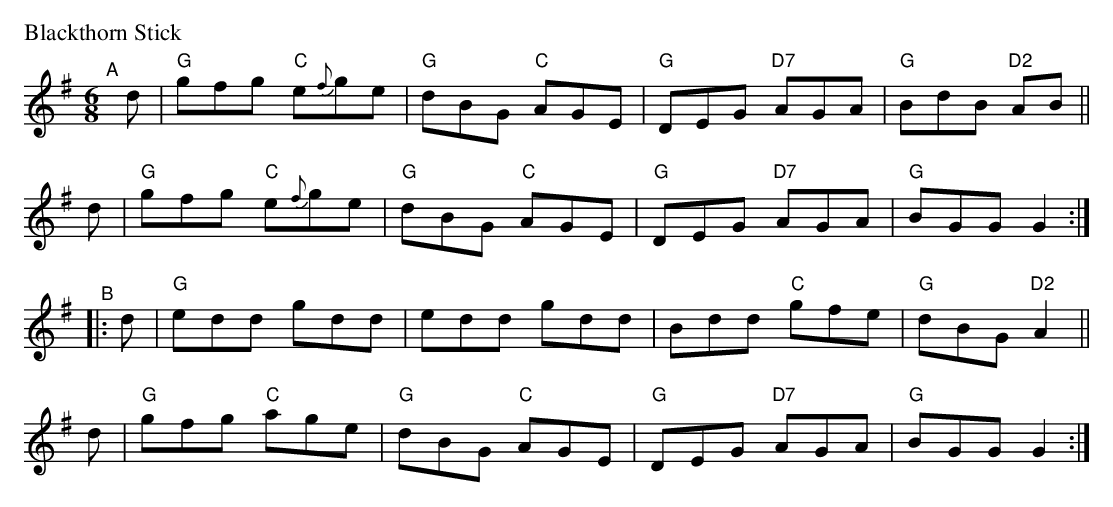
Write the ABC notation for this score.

X:1
P: Blackthorn Stick
M: 6/8
L: 1/8
K: G
"^A"[|]\
d | "G"gfg "C"e{f}ge | "G"dBG "C"AGE | "G"DEG "D7"AGA | "G"BdB "D2"AB ||
d | "G"gfg "C"e{f}ge | "G"dBG "C"AGE | "G"DEG "D7"AGA | "G"BGG G2 :|
"^B"|:\
d | "G"edd gdd | edd gdd | Bdd "C"gfe | "G"dBG "D2"A2 ||
d | "G"gfg "C"age | "G"dBG "C"AGE | "G"DEG "D7"AGA | "G"BGG G2 :|
